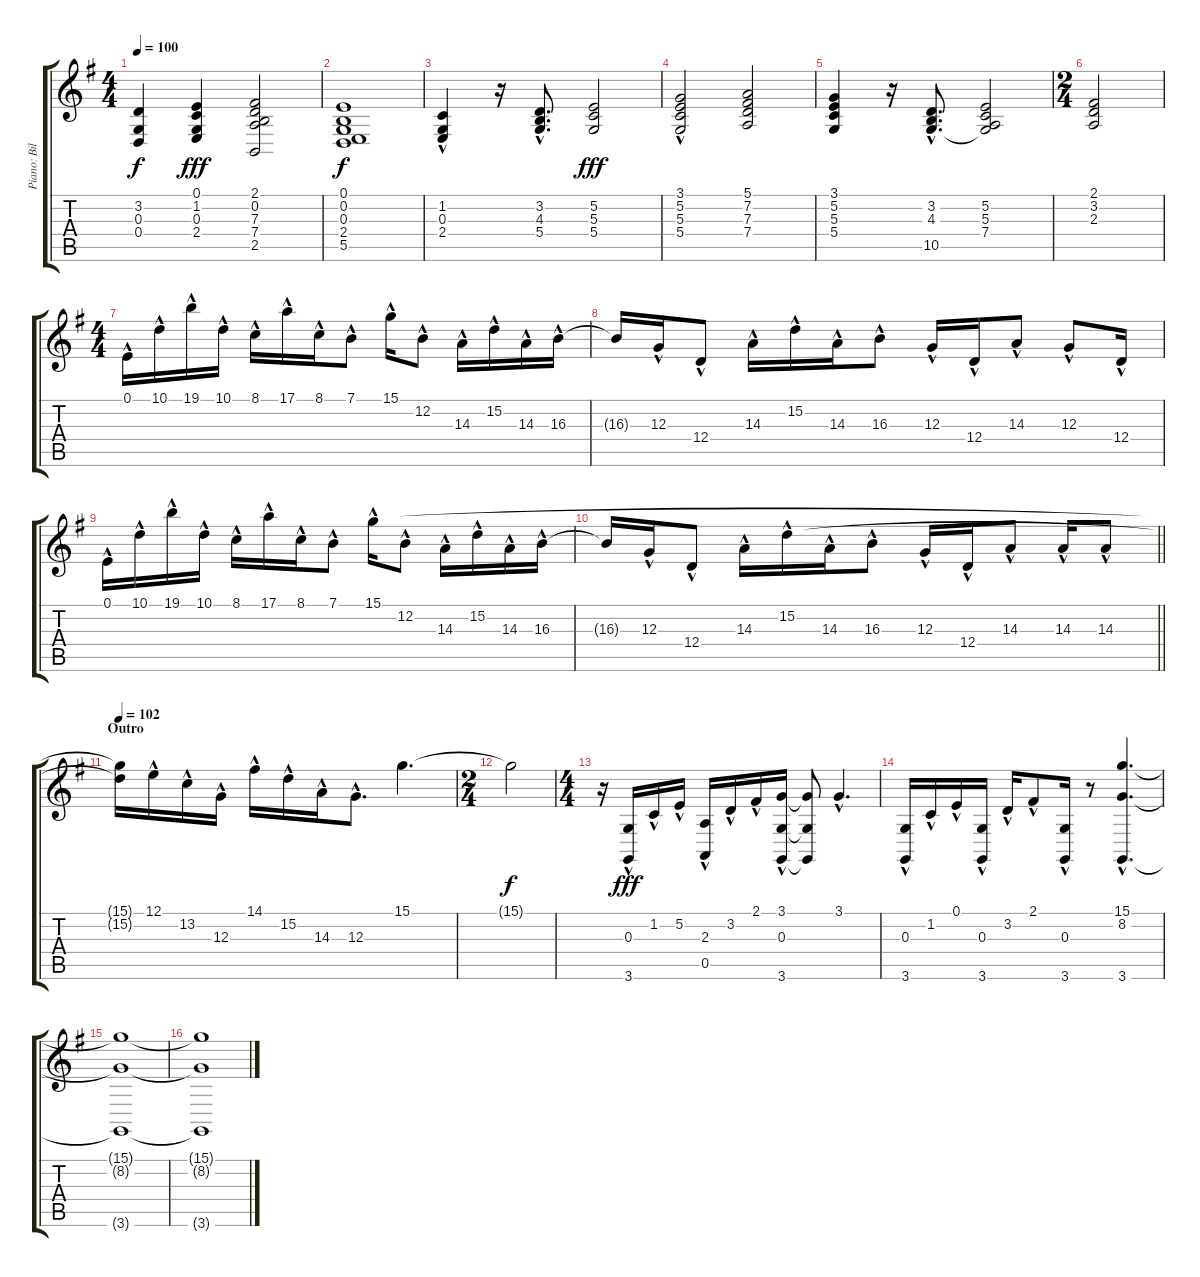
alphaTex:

\track ("Piano: Billy" "Piano: Bil") {instrument electricgrandpiano}
\staff {score tabs}
\tuning (E4 B3 G3 D3 A2 E2) {hide}
\ts (4 4)
\tempo 100
\clef g2
\ks g
(3.2 0.3 0.4).4{dy f} (0.1 1.2 0.3 2.4).4{dy fff} (2.1 0.2 7.3 7.4 2.5).2 |
(0.1 0.2 0.3 2.4 5.5).1{dy f} |
(1.2{hac} 0.3 2.4).4 r.16 (3.2{hac} 4.3 5.4).8{d} (5.2 5.3 5.4).2{dy fff} |
(3.1{hac} 5.2 5.3 5.4).2 (5.1 7.2 7.3 7.4).2 |
(3.1 5.2 5.3 5.4).4 r.16 (3.2{hac} 4.3 10.5).8{d} (5.2 5.3 7.4 10.5{t}).2 |
\ts (2 4)
(2.1 3.2 2.3).2 |
\ts (4 4)
0.1{hac}.16 10.1{hac}.16 19.1{hac}.16 10.1{hac}.16 8.1{hac}.16 17.1{hac}.16 8.1{hac}.16 7.1{hac}.8 15.1{hac}.16 12.2{hac}.8 14.3{hac}.16 15.2{hac}.16 14.3{hac}.16 16.3{hac}.16 |
16.3{t}.16 12.3{hac}.16 12.4{hac}.8 14.3{hac}.16 15.2{hac}.16 14.3{hac}.16 16.3{hac}.8 12.3{hac}.16 12.4{hac}.16 14.3{hac}.8 12.3{hac}.8 12.4{hac}.16 |
0.1{hac}.16 10.1{hac}.16 19.1{hac}.16 10.1{hac}.16 8.1{hac}.16 17.1{hac}.16 8.1{hac}.16 7.1{hac}.8 15.1{hac}.16 12.2{hac}.8 14.3{hac}.16 15.2{hac}.16 14.3{hac}.16 16.3{hac}.16 |
\barLineRight lightlight
16.3{t}.16 12.3{hac}.16 12.4{hac}.8 14.3{hac}.16 15.2{hac}.16 14.3{hac}.16 16.3{hac}.8 12.3{hac}.16 12.4{hac}.16 14.3{hac}.8 14.3{hac}.16 14.3{hac}.8 |
\section ("" "Outro")
\tempo 102
(15.1{t} 15.2{t}).16 12.1{hac}.16 13.2{hac}.16 12.3{hac}.16 14.1{hac}.16 15.2{hac}.16 14.3{hac}.16 12.3{hac}.8{d} 15.1.4{d} |
\ts (2 4)
15.1{t}.2{dy f} |
\ts (4 4)
r.16 (0.3{hac} 3.6{hac}).16{dy fff} 1.2{hac}.16 5.2{hac}.16 (2.3{hac} 0.5{hac}).16 3.2{hac}.16 2.1{hac}.16 (3.1{hac} 0.3{hac} 3.6{hac}).16 (3.1{t} 0.3{t} 3.6{t}).8 3.1{hac}.4{d} |
(0.3{hac} 3.6{hac}).16 1.2{hac}.16 0.1{hac}.16 (0.3{hac} 3.6{hac}).16 3.2{hac}.16 2.1{hac}.8 (0.3{hac} 3.6{hac}).16 r.8 (15.1{hac} 8.2{hac} 3.6{hac}).4{d} |
(15.1{t} 8.2{t} 3.6{t}).1 |
(15.1{t} 8.2{t} 3.6{t}).1
